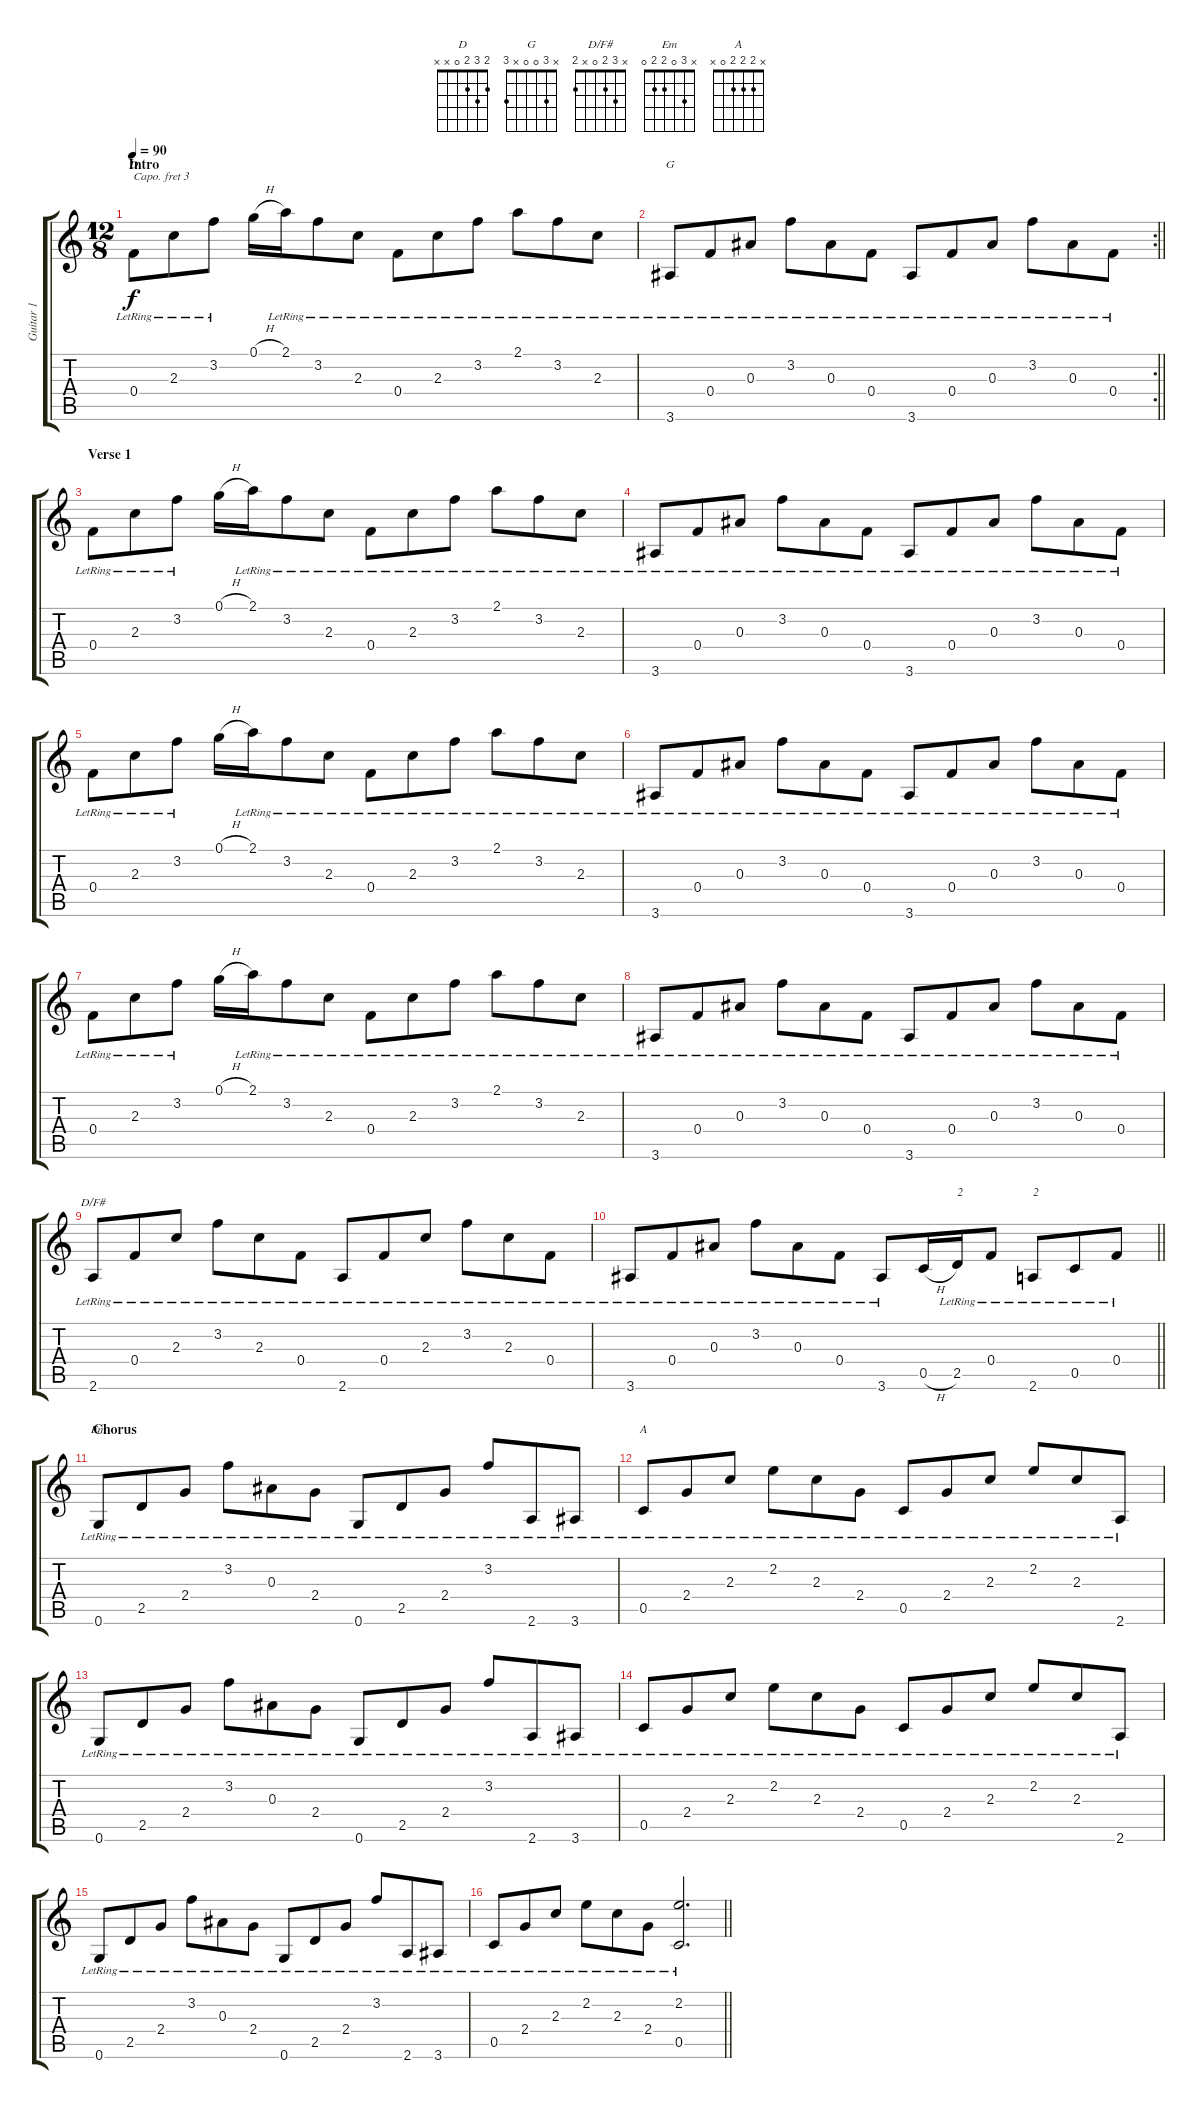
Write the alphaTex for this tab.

\track ("Guitar 1" "Guitar 1") {instrument acousticguitarsteel}
\staff {score tabs}
\capo 3
\tuning (E4 B3 G3 D3 A2 E2) {hide}
\chord ("D" 2 3 2 0 x x)
\chord ("G" x 3 0 0 x 3)
\chord ("D/F#" x 3 2 0 x 2)
\chord ("Em" x 3 0 2 2 0)
\chord ("A" x 2 2 2 0 x)
\ts (12 8)
\section ("" "Intro")
\tempo 90
\clef g2
\ks c
0.4{lr}.8{ch "D" dy f instrument acousticguitarsteel} 2.3{lr}.8 3.2{lr}.8 0.1{h}.16 2.1{lr}.16 3.2{lr}.8 2.3{lr}.8 0.4{lr}.8 2.3{lr}.8 3.2{lr}.8 2.1{lr}.8 3.2{lr}.8 2.3{lr}.8 |
\rc 2
\barLineRight lightlight
3.6{lr}.8{ch "G"} 0.4{lr}.8 0.3{lr}.8 3.2{lr}.8 0.3{lr}.8 0.4{lr}.8 3.6{lr}.8 0.4{lr}.8 0.3{lr}.8 3.2{lr}.8 0.3{lr}.8 0.4{lr}.8 |
\section ("" "Verse 1")
0.4{lr}.8 2.3{lr}.8 3.2{lr}.8 0.1{h}.16 2.1{lr}.16 3.2{lr}.8 2.3{lr}.8 0.4{lr}.8 2.3{lr}.8 3.2{lr}.8 2.1{lr}.8 3.2{lr}.8 2.3{lr}.8 |
3.6{lr}.8 0.4{lr}.8 0.3{lr}.8 3.2{lr}.8 0.3{lr}.8 0.4{lr}.8 3.6{lr}.8 0.4{lr}.8 0.3{lr}.8 3.2{lr}.8 0.3{lr}.8 0.4{lr}.8 |
0.4{lr}.8 2.3{lr}.8 3.2{lr}.8 0.1{h}.16 2.1{lr}.16 3.2{lr}.8 2.3{lr}.8 0.4{lr}.8 2.3{lr}.8 3.2{lr}.8 2.1{lr}.8 3.2{lr}.8 2.3{lr}.8 |
3.6{lr}.8 0.4{lr}.8 0.3{lr}.8 3.2{lr}.8 0.3{lr}.8 0.4{lr}.8 3.6{lr}.8 0.4{lr}.8 0.3{lr}.8 3.2{lr}.8 0.3{lr}.8 0.4{lr}.8 |
0.4{lr}.8 2.3{lr}.8 3.2{lr}.8 0.1{h}.16 2.1{lr}.16 3.2{lr}.8 2.3{lr}.8 0.4{lr}.8 2.3{lr}.8 3.2{lr}.8 2.1{lr}.8 3.2{lr}.8 2.3{lr}.8 |
3.6{lr}.8 0.4{lr}.8 0.3{lr}.8 3.2{lr}.8 0.3{lr}.8 0.4{lr}.8 3.6{lr}.8 0.4{lr}.8 0.3{lr}.8 3.2{lr}.8 0.3{lr}.8 0.4{lr}.8 |
2.6{lr}.8{ch "D/F#"} 0.4{lr}.8 2.3{lr}.8 3.2{lr}.8 2.3{lr}.8 0.4{lr}.8 2.6{lr}.8 0.4{lr}.8 2.3{lr}.8 3.2{lr}.8 2.3{lr}.8 0.4{lr}.8 |
\barLineRight lightlight
3.6{lr}.8 0.4{lr}.8 0.3{lr}.8 3.2{lr}.8 0.3{lr}.8 0.4{lr}.8 3.6{lr}.8 0.5{h}.16 2.5{lr}.16{txt "2"} 0.4{lr}.8 2.6{lr}.8{txt "2"} 0.5{lr}.8 0.4{lr}.8 |
\section ("" "Chorus")
0.6{lr}.8{ch "Em"} 2.5{lr}.8 2.4{lr}.8 3.2{lr}.8 0.3{lr}.8 2.4{lr}.8 0.6{lr}.8 2.5{lr}.8 2.4{lr}.8 3.2{lr}.8 2.6{lr}.8 3.6{lr}.8 |
0.5{lr}.8{ch "A"} 2.4{lr}.8 2.3{lr}.8 2.2{lr}.8 2.3{lr}.8 2.4{lr}.8 0.5{lr}.8 2.4{lr}.8 2.3{lr}.8 2.2{lr}.8 2.3{lr}.8 2.6{lr}.8 |
0.6{lr}.8 2.5{lr}.8 2.4{lr}.8 3.2{lr}.8 0.3{lr}.8 2.4{lr}.8 0.6{lr}.8 2.5{lr}.8 2.4{lr}.8 3.2{lr}.8 2.6{lr}.8 3.6{lr}.8 |
0.5{lr}.8 2.4{lr}.8 2.3{lr}.8 2.2{lr}.8 2.3{lr}.8 2.4{lr}.8 0.5{lr}.8 2.4{lr}.8 2.3{lr}.8 2.2{lr}.8 2.3{lr}.8 2.6{lr}.8 |
0.6{lr}.8 2.5{lr}.8 2.4{lr}.8 3.2{lr}.8 0.3{lr}.8 2.4{lr}.8 0.6{lr}.8 2.5{lr}.8 2.4{lr}.8 3.2{lr}.8 2.6{lr}.8 3.6{lr}.8 |
\barLineRight lightlight
0.5{lr}.8 2.4{lr}.8 2.3{lr}.8 2.2{lr}.8 2.3{lr}.8 2.4{lr}.8 (2.2{lr} 0.5{lr}).2{d}
